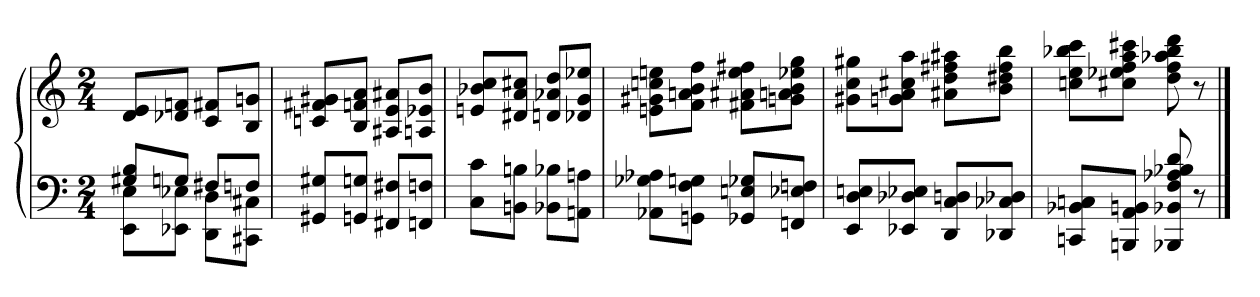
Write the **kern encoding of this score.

**kern	**kern
*part1	*part1
*staff2	*staff1
*clefF4	*clefG2
*M2/4	*M2/4
=1	=1
*^	*
8G#X 8BL	8EE 8EL	8d 8eL
8GnJ	8EE-X 8E-XJ	8d-X 8fnJ
8F#XL	8DD 8DL	8c 8f#XL
8FnJ	8CC#X 8C#XJ	8B 8gnJ
*v	*v	*
=2	=2
8GG#X 8G#XL	8cn 8f#X 8g#XL
8GGn 8GnJ	8B 8fn 8aJ
8FF#X 8F#XL	8A#X 8e 8a#XL
8FFn 8FnJ	8An 8e-X 8bJ
=3	=3
8C 8cL	8en 8b-X 8ccL
8BBn 8BnJ	8d#X 8a 8cc#XJ
8BB-X 8B-XL	8dn 8a-X 8ddL
8AAn 8AnJ	8d-X 8g 8ee-XJ
=4	=4
8AA-X 8G-X 8A-XL	8en 8g#X 8ccn 8eenL
8GGn 8F 8GnJ	8f 8an 8b 8ffJ
8GG-X 8En 8G-XL	8f#X 8a#X 8ee 8ff#XL
8FFn 8E-X 8FnJ	8gn 8an 8b 8ee-X 8ggJ
=5	=5
8EE 8D 8EnL	8g#X 8cc 8gg#XL
8EE-X 8D-X 8E-XJ	8gn 8a 8cc#X 8aaJ
8DD 8C 8DnL	8a#X 8dd 8ff#X 8aa#XL
8DD-X 8C-X 8D-XJ	8b 8dd#X 8ff# 8bbJ
=6	=6
8CCn 8BB-X 8CnL	8ccn 8ee 8bb-X 8cccL
8BBBn 8AA 8BBnJ	8cc#X 8ee-X 8ff 8aa 8ccc#XJ
8BBB-X 8BB-X 8F 8A-X 8B-X 8d	8dd 8ff 8aa-X 8bb- 8ddd
8r	8r
==	==
*-	*-
